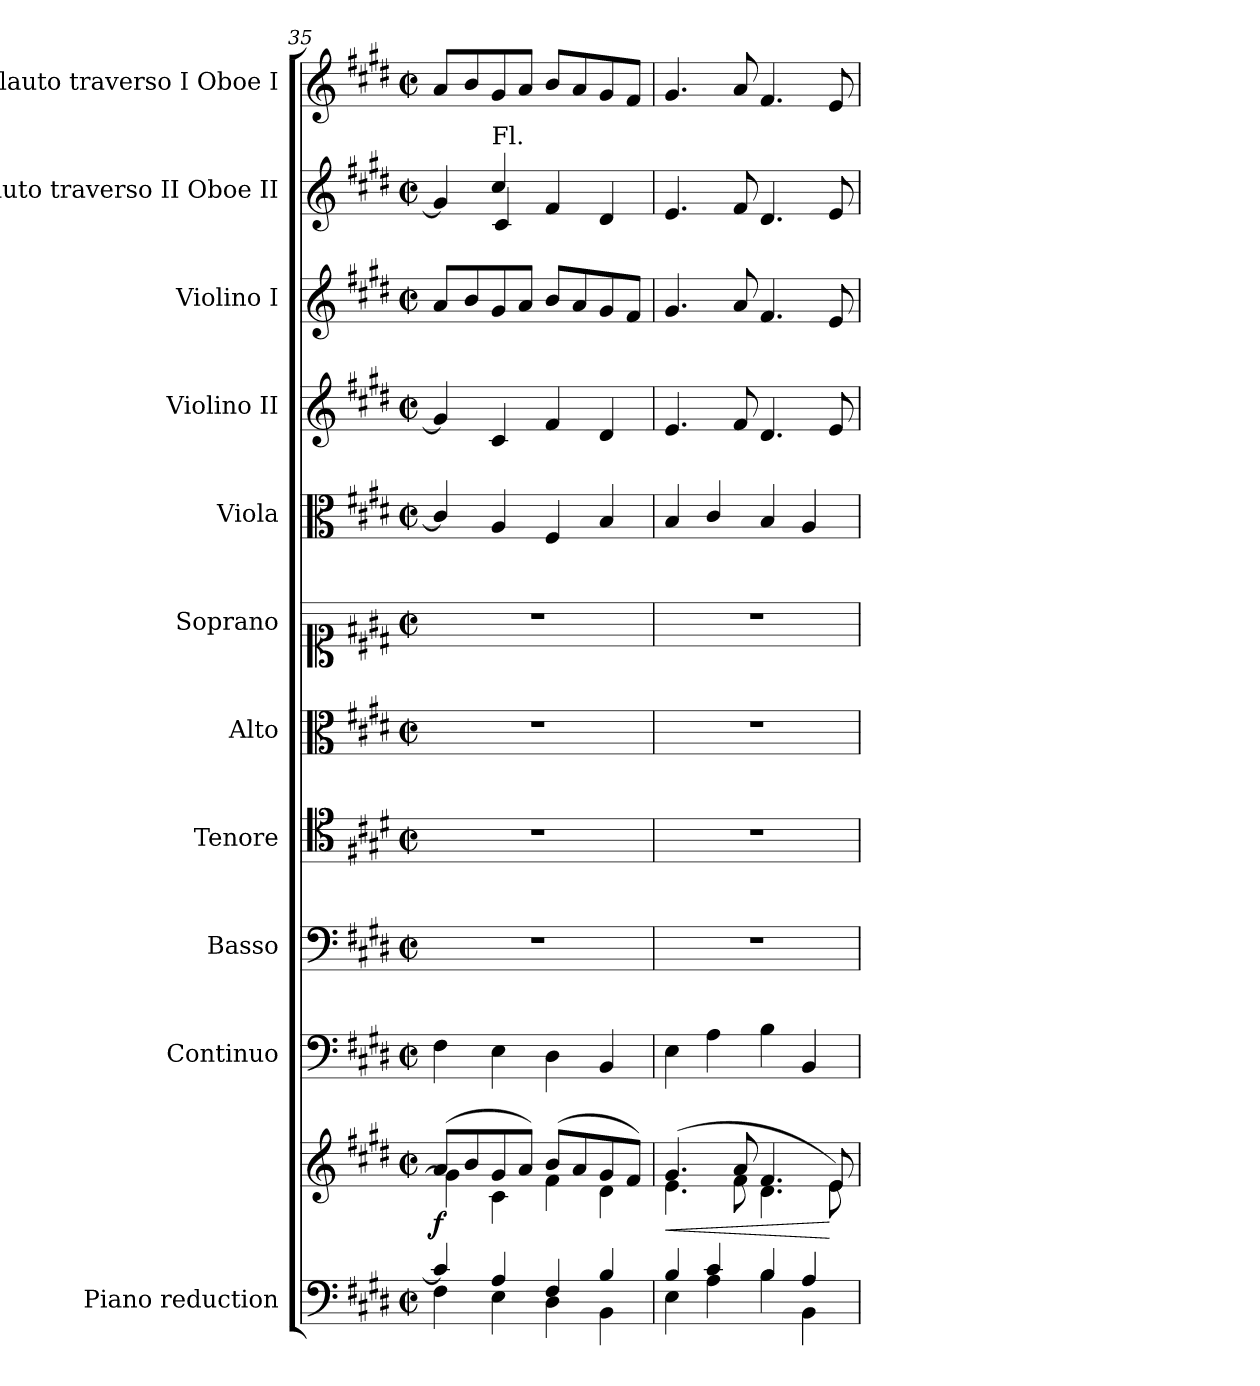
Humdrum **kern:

**kern	**kern	**dynam	**kern	**kern	**kern	**kern	**kern	**kern	**kern	**kern	**kern	**kern
*part11	*part11	*part11	*part10	*part9	*part8	*part7	*part6	*part5	*part4	*part3	*part2	*part1
*staff12	*staff11	*staff11/12	*staff10	*staff9	*staff8	*staff7	*staff6	*staff5	*staff4	*staff3	*staff2	*staff1
*I"Piano reduction	*	*	*I"Continuo	*I"Basso	*I"Tenore	*I"Alto	*I"Soprano	*I"Viola	*I"Violino II	*I"Violino I	*I"Flauto traverso II Oboe II	*I"Flauto traverso I Oboe I
*I'Pno	*	*	*	*	*	*	*	*	*	*	*I'Ob	*I'Ob
*clefF4	*clefG2	*	*clefF4	*clefF4	*clefC4	*clefC3	*clefC1	*clefC3	*clefG2	*clefG2	*clefG2	*clefG2
*k[f#c#g#d#]	*k[f#c#g#d#]	*	*k[f#c#g#d#]	*k[f#c#g#d#]	*k[f#c#g#d#]	*k[f#c#g#d#]	*k[f#c#g#d#]	*k[f#c#g#d#]	*k[f#c#g#d#]	*k[f#c#g#d#]	*k[f#c#g#d#]	*k[f#c#g#d#]
*M2/2	*M2/2	*	*M2/2	*M2/2	*M2/2	*M2/2	*M2/2	*M2/2	*M2/2	*M2/2	*M2/2	*M2/2
*met(c|)	*met(c|)	*	*met(c|)	*met(c|)	*met(c|)	*met(c|)	*met(c|)	*met(c|)	*met(c|)	*met(c|)	*met(c|)	*met(c|)
=35	=35	=35	=35	=35	=35	=35	=35	=35	=35	=35	=35	=35
*^	*^	*	*	*	*	*	*	*	*	*	*^	*
!	!	!	!	!LO:DY:b	!	!	!	!	!	!	!	!	!	!	!
4c#/]	4F#\	(>8a/L	4g#\]	f	4F#\	1r	1r	1r	1r	4c#/]	4g#/]	8a/L	4g#/]	4ryy	8a/L
.	.	8b/	.	.	.	.	.	.	.	.	.	8b/	.	.	8b/
!	!	!	!	!	!	!	!	!	!	!	!	!	!LO:TX:a:t=Fl.	!	!
4A/	4E\	8g#/	4c#\	.	4E\	.	.	.	.	4A/	4c#/	8g#/	4cc#/	4c#/	8g#/
.	.	8a/J)	.	.	.	.	.	.	.	.	.	8a/J	.	.	8a/J
4F#/	4D#\	(>8b/L	4f#\	.	4D#\	.	.	.	.	4F#/	4f#/	8b/L	4f#/	2ryy	8b/L
.	.	8a/	.	.	.	.	.	.	.	.	.	8a/	.	.	8a/
4B/	4BB\	8g#/	4d#\	.	4BB/	.	.	.	.	4B/	4d#/	8g#/	4d#/	.	8g#/
.	.	8f#/J)	.	.	.	.	.	.	.	.	.	8f#/J	.	.	8f#/J
*	*	*	*	*	*	*	*	*	*	*	*	*	*v	*v	*
=36	=36	=36	=36	=36	=36	=36	=36	=36	=36	=36	=36	=36	=36	=36
!	!	!	!	!LO:HP:b	!	!	!	!	!	!	!	!	!	!
4B/	4E\	(>4.g#/	4.e\	<	4E\	1r	1r	1r	1r	4B/	4.e/	4.g#/	4.e/	4.g#/
4c#/	4A\	.	.	.	4A\	.	.	.	.	4c#/	.	.	.	.
.	.	8a/	8f#\	.	.	.	.	.	.	.	8f#/	8a/	8f#/	8a/
4B/	4B\	4.f#/	4.d#\	.	4B\	.	.	.	.	4B/	4.d#/	4.f#/	4.d#/	4.f#/
4A/	4BB\	.	.	.	4BB/	.	.	.	.	4A/	.	.	.	.
.	.	8e/)	8e\	[	.	.	.	.	.	.	8e/	8e/	8e/	8e/
*v	*v	*	*	*	*	*	*	*	*	*	*	*	*	*
*	*v	*v	*	*	*	*	*	*	*	*	*	*	*
=	=	=	=	=	=	=	=	=	=	=	=	=
*-	*-	*-	*-	*-	*-	*-	*-	*-	*-	*-	*-	*-
